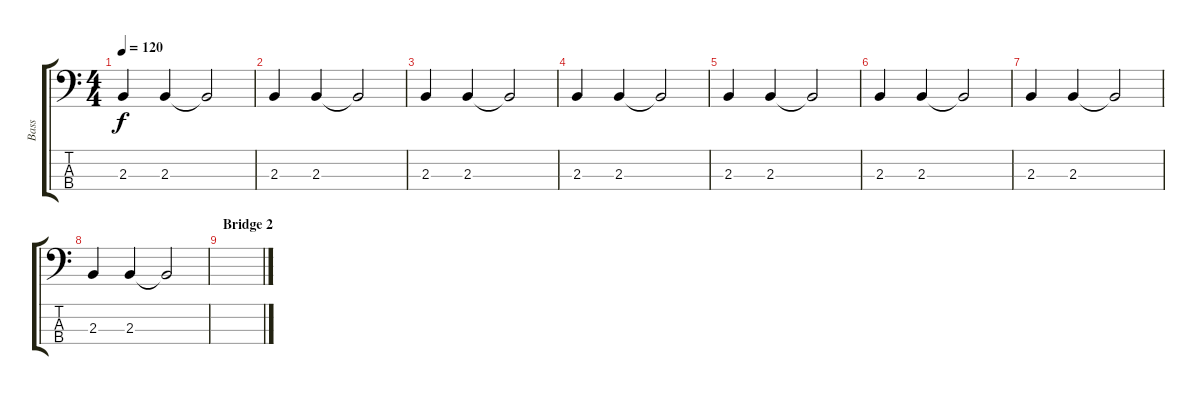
\track ("Bass" "Bass") {instrument electricbassfinger}
\staff {score tabs}
\tuning (G2 D2 A1 D1) {hide}
\ts (4 4)
\tempo 120
\clef f4
\ks c
2.3.4{dy f} 2.3.4 2.3{t}.2 |
2.3.4 2.3.4 2.3{t}.2 |
2.3.4 2.3.4 2.3{t}.2 |
2.3.4 2.3.4 2.3{t}.2 |
2.3.4 2.3.4 2.3{t}.2 |
2.3.4 2.3.4 2.3{t}.2 |
2.3.4 2.3.4 2.3{t}.2 |
2.3.4 2.3.4 2.3{t}.2 |
\section ("" "Bridge 2")
